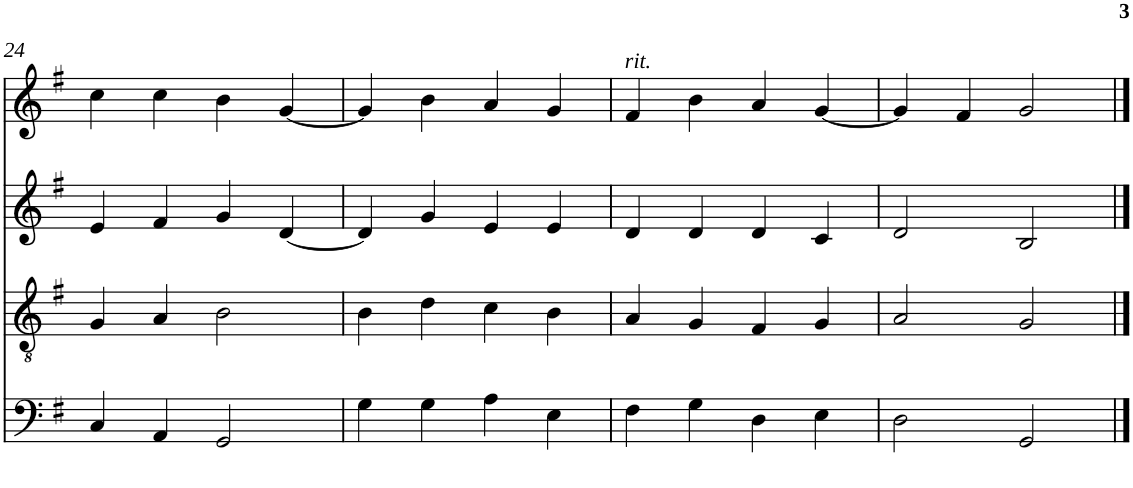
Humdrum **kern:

**kern	**kern	**kern	**kern
*part4	*part3	*part2	*part1
*staff4	*staff3	*staff2	*staff1
*I"b	*I"t	*I"a	*I"s
!!LO:PB:g=z
*clefF4	*clefGv2	*clefG2	*clefG2
*k[f#]	*k[f#]	*k[f#]	*k[f#]
*G:	*G:	*G:	*G:
*M2/2	*M2/2	*M2/2	*M2/2
*met(c|)	*met(c|)	*met(c|)	*met(c|)
=24	=24	=24	=24
4C/	4G/	4e/	4cc\
4AA/	4A/	4f#/	4cc\
2GG/	2B\	4g/	4b\
.	.	[4d/	[4g/
=25	=25	=25	=25
4G\	4B\	4d/]	4g/]
4G\	4d\	4g/	4b\
4A\	4c\	4e/	4a/
4E\	4B\	4e/	4g/
=26	=26	=26	=26
!	!	!	!LO:TX:a:i:t=rit.
4F#\	4A/	4d/	4f#/
4G\	4G/	4d/	4b\
4D\	4F#/	4d/	4a/
4E\	4G/	4c/	[4g/
=27	=27	=27	=27
2D\	2A/	2d/	4g/]
.	.	.	4f#/
2GG/	2G/	2B/	2g/
==	==	==	==
*-	*-	*-	*-
